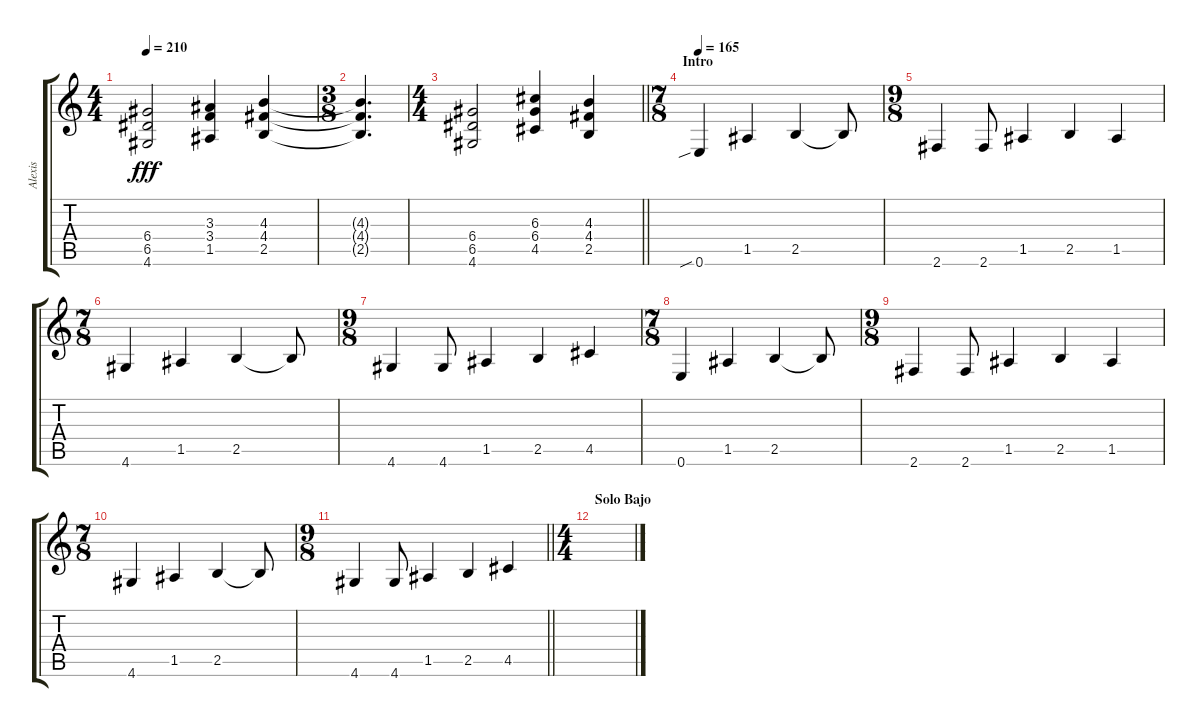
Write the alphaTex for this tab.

\track ("Alexis" "Alexis") {instrument distortionguitar}
\staff {score tabs}
\tuning (E4 B3 G3 D3 A2 E2) {hide}
\ts (4 4)
\tempo 210
\clef g2
\ks c
(6.4 6.5 4.6).2{dy fff} (3.3 3.4 1.5).4 (4.3 4.4 2.5).4 |
\ts (3 8)
(4.3{t} 4.4{t} 2.5{t}).4{d} |
\ts (4 4)
\barLineRight lightlight
(6.4 6.5 4.6).2 (6.3 6.4 4.5).4 (4.3 4.4 2.5).4 |
\ts (7 8)
\section ("" "Intro")
\tempo 165
0.6{sib}.4 1.5.4 2.5.4 2.5{t}.8 |
\ts (9 8)
2.6.4 2.6.8 1.5.4 2.5.4 1.5.4 |
\ts (7 8)
4.6.4 1.5.4 2.5.4 2.5{t}.8 |
\ts (9 8)
4.6.4 4.6.8 1.5.4 2.5.4 4.5.4 |
\ts (7 8)
0.6.4 1.5.4 2.5.4 2.5{t}.8 |
\ts (9 8)
2.6.4 2.6.8 1.5.4 2.5.4 1.5.4 |
\ts (7 8)
4.6.4 1.5.4 2.5.4 2.5{t}.8 |
\ts (9 8)
\barLineRight lightlight
4.6.4 4.6.8 1.5.4 2.5.4 4.5.4 |
\ts (4 4)
\section ("" "Solo Bajo")
